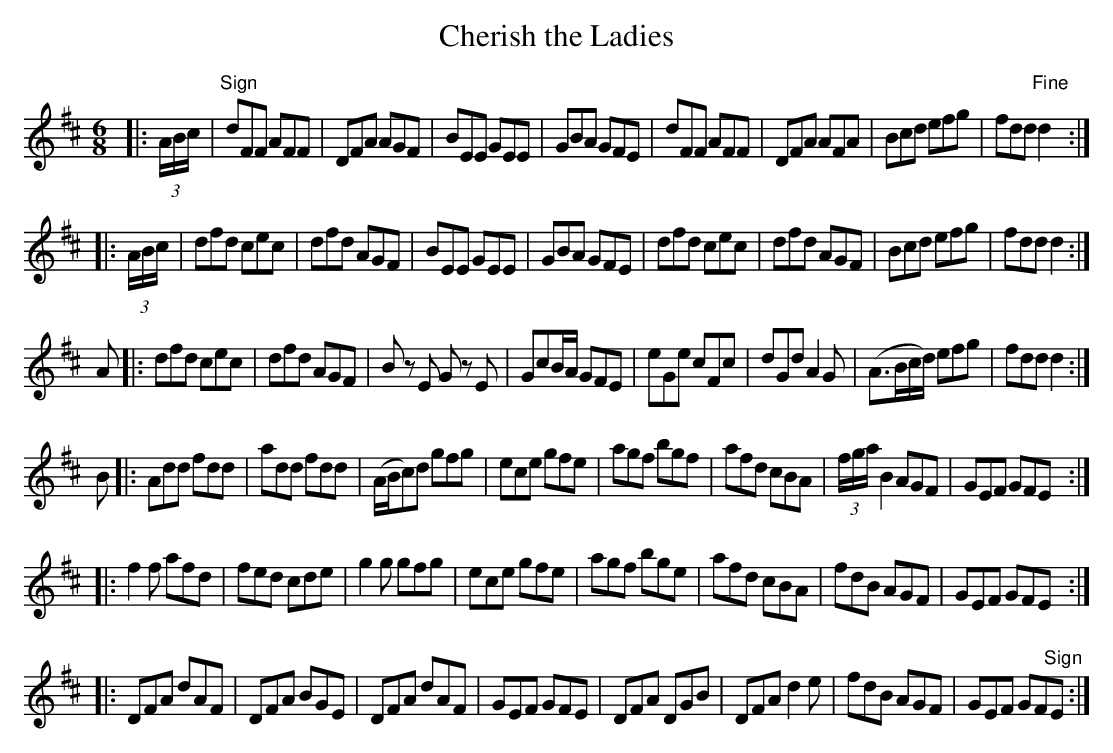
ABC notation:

X:1
T:Cherish the Ladies
M:6/8
L:1/8
K:D
|: (3A/2B/2c/2 | "Sign"dFF AFF | DFA AGF        | BEE GEE      | GBA GFE | dFF AFF | DFA AFA | Bcd efg    | fdd "Fine"d2 :|
|: (3A/2B/2c/2 |       dfd cec | dfd AGF        | BEE GEE      | GBA GFE | dfd cec | dfd AGF | Bcd efg    | fdd d2 :|
   A |: dfd cec  |       dfd AGF | B z E G z E    | GcB/2A/2 GFE | eGe cFc | dGd A2G | (A>Bc/2d/2) efg      | fdd d2 :|
   B |: Add fdd  |       add fdd | (A/2B/2c)d gfg | ece gfe      | agf bgf | afd cBA | (3f/2g/2a/2 B2 AGF | GEF GFE :|
|: f2 f afd      |       fed cde | g2 g gfg       | ece gfe      | agf bge | afd cBA | fdB AGF              | GEF GFE :|
|: DFA dAF       |       DFA BGE | DFA dAF        | GEF GFE      | DFA DGB | DFA d2e | fdB AGF              | GEF GF"Sign"E :|
